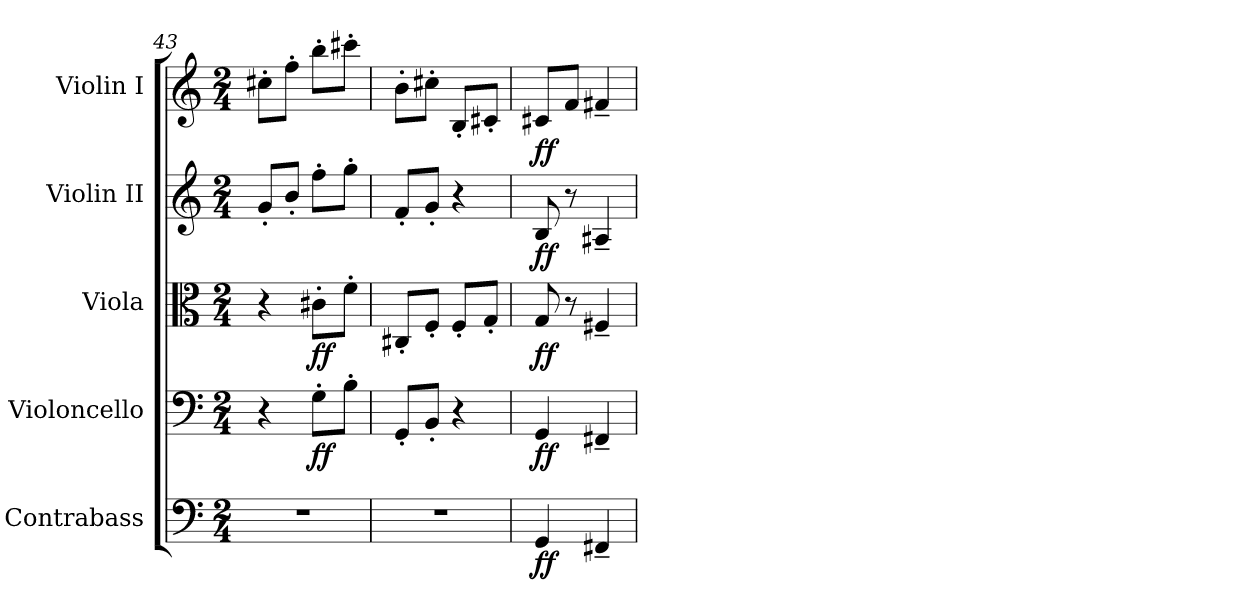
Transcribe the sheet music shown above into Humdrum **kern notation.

**kern	**dynam	**kern	**dynam	**kern	**dynam	**kern	**dynam	**kern	**dynam
*part5	*part5	*part4	*part4	*part3	*part3	*part2	*part2	*part1	*part1
*staff5	*staff5	*staff4	*staff4	*staff3	*staff3	*staff2	*staff2	*staff1	*staff1
*I"Contrabass	*	*I"Violoncello	*	*I"Viola	*	*I"Violin II	*	*I"Violin I	*
*I'Cb.	*	*I'Vc.	*	*I'Vla.	*	*I'Vln. II	*	*I'Vln. I	*
*clefF4	*	*clefF4	*	*clefC3	*	*clefG2	*	*clefG2	*
*ITrd7c12	*	*	*	*	*	*	*	*	*
*k[]	*	*k[]	*	*k[]	*	*k[]	*	*k[]	*
*M2/4	*	*M2/4	*	*M2/4	*	*M2/4	*	*M2/4	*
=43	=43	=43	=43	=43	=43	=43	=43	=43	=43
2r	.	4r	.	4r	.	8g'/L	.	8cc#X'\L	.
.	.	.	.	.	.	8b'/J	.	8ff'\J	.
!	!	!	!LO:DY:b	!	!LO:DY:b	!	!	!	!
.	.	8G'\L	ff	8c#X'\L	ff	8ff'\L	.	8bb'\L	.
.	.	8B'\J	.	8f'\J	.	8gg'\J	.	8ccc#X'\J	.
=44	=44	=44	=44	=44	=44	=44	=44	=44	=44
2r	.	8GG'/L	.	8C#X'/L	.	8f'/L	.	8b'\L	.
.	.	8BB'/J	.	8F'/J	.	8g'/J	.	8cc#X'\J	.
.	.	4r	.	8F'/L	.	4r	.	8B'/L	.
.	.	.	.	8G'/J	.	.	.	8c#X'/J	.
=45	=45	=45	=45	=45	=45	=45	=45	=45	=45
!	!LO:DY:b	!	!LO:DY:b	!	!LO:DY:b	!	!LO:DY:b	!	!LO:DY:b
4GGG/	ff	4GG/	ff	8G/	ff	8B/	ff	8c#X/L	ff
.	.	.	.	8r	.	8r	.	8f/J	.
4FFF#X~/	.	4FF#X~/	.	4F#X~/	.	4A#X~/	.	4f#X~/	.
=	=	=	=	=	=	=	=	=	=
*-	*-	*-	*-	*-	*-	*-	*-	*-	*-
